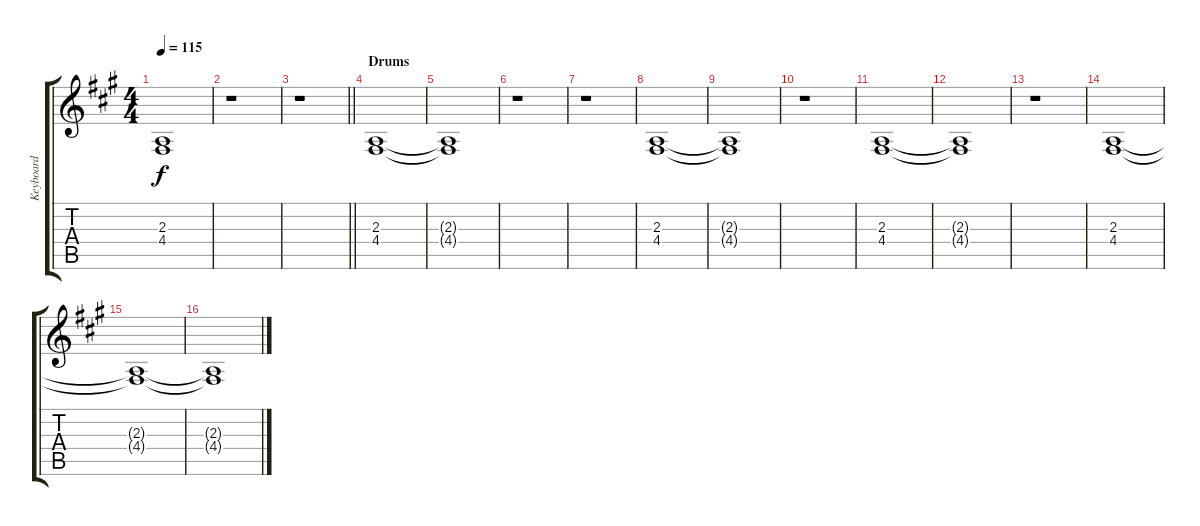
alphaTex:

\track ("Keyboard" "Keyboard") {instrument pad5bowed}
\staff {score tabs}
\tuning (E4 B3 G3 D3 A2 E2) {hide}
\ts (4 4)
\tempo 115
\clef g2
\ks f#minor
(2.3{t} 4.4{t}).1{dy f} |
r.1 |
\barLineRight lightlight
r.1 |
\section ("" "Drums")
(2.3 4.4).1 |
(2.3{t} 4.4{t}).1 |
r.1 |
r.1 |
(2.3 4.4).1 |
(2.3{t} 4.4{t}).1 |
r.1 |
(2.3 4.4).1 |
(2.3{t} 4.4{t}).1 |
r.1 |
(2.3 4.4).1 |
(2.3{t} 4.4{t}).1 |
(2.3{t} 4.4{t}).1
